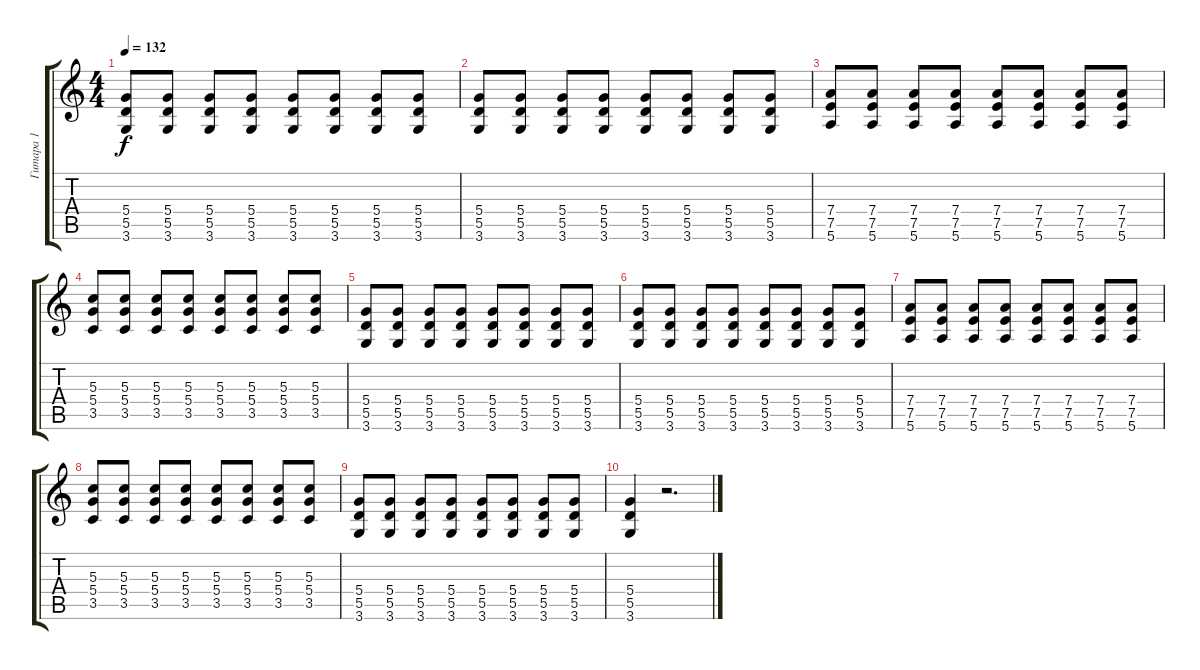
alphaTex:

\track ("Гитара 1" "Гитара 1") {instrument distortionguitar}
\staff {score tabs}
\tuning (E4 B3 G3 D3 A2 E2) {hide}
\ts (4 4)
\tempo 132
\clef g2
\ks c
(5.4 5.5 3.6).8{dy f} (5.4 5.5 3.6).8 (5.4 5.5 3.6).8 (5.4 5.5 3.6).8 (5.4 5.5 3.6).8 (5.4 5.5 3.6).8 (5.4 5.5 3.6).8 (5.4 5.5 3.6).8 |
(5.4 5.5 3.6).8 (5.4 5.5 3.6).8 (5.4 5.5 3.6).8 (5.4 5.5 3.6).8 (5.4 5.5 3.6).8 (5.4 5.5 3.6).8 (5.4 5.5 3.6).8 (5.4 5.5 3.6).8 |
(7.4 7.5 5.6).8 (7.4 7.5 5.6).8 (7.4 7.5 5.6).8 (7.4 7.5 5.6).8 (7.4 7.5 5.6).8 (7.4 7.5 5.6).8 (7.4 7.5 5.6).8 (7.4 7.5 5.6).8 |
(5.3 5.4 3.5).8 (5.3 5.4 3.5).8 (5.3 5.4 3.5).8 (5.3 5.4 3.5).8 (5.3 5.4 3.5).8 (5.3 5.4 3.5).8 (5.3 5.4 3.5).8 (5.3 5.4 3.5).8 |
(5.4 5.5 3.6).8 (5.4 5.5 3.6).8 (5.4 5.5 3.6).8 (5.4 5.5 3.6).8 (5.4 5.5 3.6).8 (5.4 5.5 3.6).8 (5.4 5.5 3.6).8 (5.4 5.5 3.6).8 |
(5.4 5.5 3.6).8 (5.4 5.5 3.6).8 (5.4 5.5 3.6).8 (5.4 5.5 3.6).8 (5.4 5.5 3.6).8 (5.4 5.5 3.6).8 (5.4 5.5 3.6).8 (5.4 5.5 3.6).8 |
(7.4 7.5 5.6).8 (7.4 7.5 5.6).8 (7.4 7.5 5.6).8 (7.4 7.5 5.6).8 (7.4 7.5 5.6).8 (7.4 7.5 5.6).8 (7.4 7.5 5.6).8 (7.4 7.5 5.6).8 |
(5.3 5.4 3.5).8 (5.3 5.4 3.5).8 (5.3 5.4 3.5).8 (5.3 5.4 3.5).8 (5.3 5.4 3.5).8 (5.3 5.4 3.5).8 (5.3 5.4 3.5).8 (5.3 5.4 3.5).8 |
(5.4 5.5 3.6).8 (5.4 5.5 3.6).8 (5.4 5.5 3.6).8 (5.4 5.5 3.6).8 (5.4 5.5 3.6).8 (5.4 5.5 3.6).8 (5.4 5.5 3.6).8 (5.4 5.5 3.6).8 |
(5.4 5.5 3.6).4 r.2{d}
